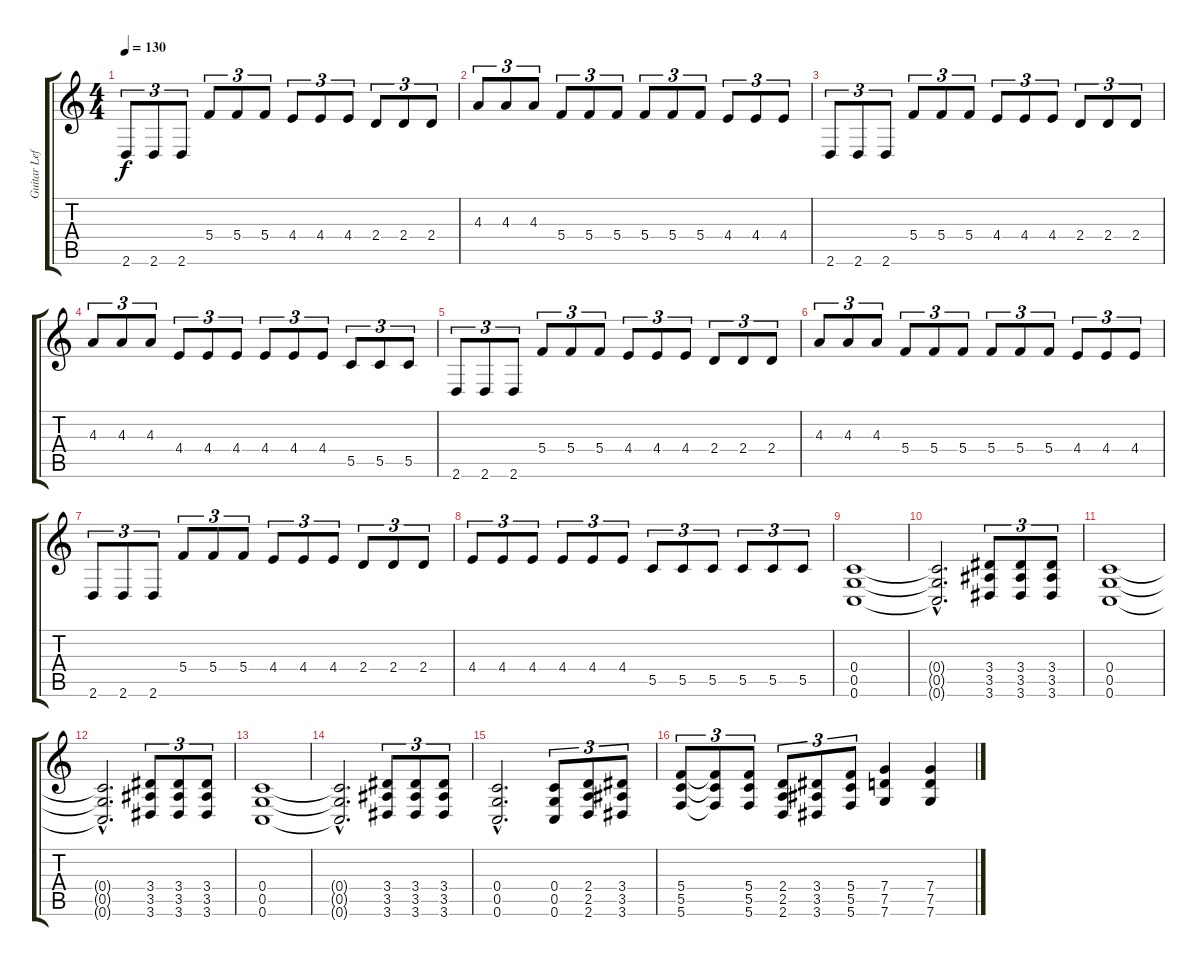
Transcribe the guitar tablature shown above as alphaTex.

\track ("Guitar Left" "Guitar Lef") {instrument distortionguitar}
\staff {score tabs}
\tuning (D4 A3 F3 C3 G2 C2) {hide}
\ts (4 4)
\tempo 130
\clef g2
\ks c
2.6.8{tu (3 2) dy f instrument distortionguitar} 2.6.8{tu (3 2)} 2.6.8{tu (3 2)} 5.4.8{tu (3 2)} 5.4.8{tu (3 2)} 5.4.8{tu (3 2)} 4.4.8{tu (3 2)} 4.4.8{tu (3 2)} 4.4.8{tu (3 2)} 2.4.8{tu (3 2)} 2.4.8{tu (3 2)} 2.4.8{tu (3 2)} |
4.3.8{tu (3 2)} 4.3.8{tu (3 2)} 4.3.8{tu (3 2)} 5.4.8{tu (3 2)} 5.4.8{tu (3 2)} 5.4.8{tu (3 2)} 5.4.8{tu (3 2)} 5.4.8{tu (3 2)} 5.4.8{tu (3 2)} 4.4.8{tu (3 2)} 4.4.8{tu (3 2)} 4.4.8{tu (3 2)} |
2.6.8{tu (3 2)} 2.6.8{tu (3 2)} 2.6.8{tu (3 2)} 5.4.8{tu (3 2)} 5.4.8{tu (3 2)} 5.4.8{tu (3 2)} 4.4.8{tu (3 2)} 4.4.8{tu (3 2)} 4.4.8{tu (3 2)} 2.4.8{tu (3 2)} 2.4.8{tu (3 2)} 2.4.8{tu (3 2)} |
4.3.8{tu (3 2)} 4.3.8{tu (3 2)} 4.3.8{tu (3 2)} 4.4.8{tu (3 2)} 4.4.8{tu (3 2)} 4.4.8{tu (3 2)} 4.4.8{tu (3 2)} 4.4.8{tu (3 2)} 4.4.8{tu (3 2)} 5.5.8{tu (3 2)} 5.5.8{tu (3 2)} 5.5.8{tu (3 2)} |
2.6.8{tu (3 2)} 2.6.8{tu (3 2)} 2.6.8{tu (3 2)} 5.4.8{tu (3 2)} 5.4.8{tu (3 2)} 5.4.8{tu (3 2)} 4.4.8{tu (3 2)} 4.4.8{tu (3 2)} 4.4.8{tu (3 2)} 2.4.8{tu (3 2)} 2.4.8{tu (3 2)} 2.4.8{tu (3 2)} |
4.3.8{tu (3 2)} 4.3.8{tu (3 2)} 4.3.8{tu (3 2)} 5.4.8{tu (3 2)} 5.4.8{tu (3 2)} 5.4.8{tu (3 2)} 5.4.8{tu (3 2)} 5.4.8{tu (3 2)} 5.4.8{tu (3 2)} 4.4.8{tu (3 2)} 4.4.8{tu (3 2)} 4.4.8{tu (3 2)} |
2.6.8{tu (3 2)} 2.6.8{tu (3 2)} 2.6.8{tu (3 2)} 5.4.8{tu (3 2)} 5.4.8{tu (3 2)} 5.4.8{tu (3 2)} 4.4.8{tu (3 2)} 4.4.8{tu (3 2)} 4.4.8{tu (3 2)} 2.4.8{tu (3 2)} 2.4.8{tu (3 2)} 2.4.8{tu (3 2)} |
4.4.8{tu (3 2)} 4.4.8{tu (3 2)} 4.4.8{tu (3 2)} 4.4.8{tu (3 2)} 4.4.8{tu (3 2)} 4.4.8{tu (3 2)} 5.5.8{tu (3 2)} 5.5.8{tu (3 2)} 5.5.8{tu (3 2)} 5.5.8{tu (3 2)} 5.5.8{tu (3 2)} 5.5.8{tu (3 2)} |
(0.4 0.5 0.6).1 |
(0.4{hac t} 0.5{hac t} 0.6{hac t}).2{d} (3.4 3.5 3.6).8{tu (3 2)} (3.4 3.5 3.6).8{tu (3 2)} (3.4 3.5 3.6).8{tu (3 2)} |
(0.4 0.5 0.6).1 |
(0.4{hac t} 0.5{hac t} 0.6{hac t}).2{d} (3.4 3.5 3.6).8{tu (3 2)} (3.4 3.5 3.6).8{tu (3 2)} (3.4 3.5 3.6).8{tu (3 2)} |
(0.4 0.5 0.6).1 |
(0.4{hac t} 0.5{hac t} 0.6{hac t}).2{d} (3.4 3.5 3.6).8{tu (3 2)} (3.4 3.5 3.6).8{tu (3 2)} (3.4 3.5 3.6).8{tu (3 2)} |
(0.4{hac} 0.5{hac} 0.6{hac}).2{d} (0.4 0.5 0.6).8{tu (3 2)} (2.4 2.5 2.6).8{tu (3 2)} (3.4 3.5 3.6).8{tu (3 2)} |
(5.4 5.5 5.6).8{tu (3 2)} (5.4{t} 5.5{t} 5.6{t}).8{tu (3 2)} (5.4 5.5 5.6).8{tu (3 2)} (2.4 2.5 2.6).8{tu (3 2)} (3.4 3.5 3.6).8{tu (3 2)} (5.4 5.5 5.6).8{tu (3 2)} (7.4 7.5 7.6).4 (7.4 7.5 7.6).4
